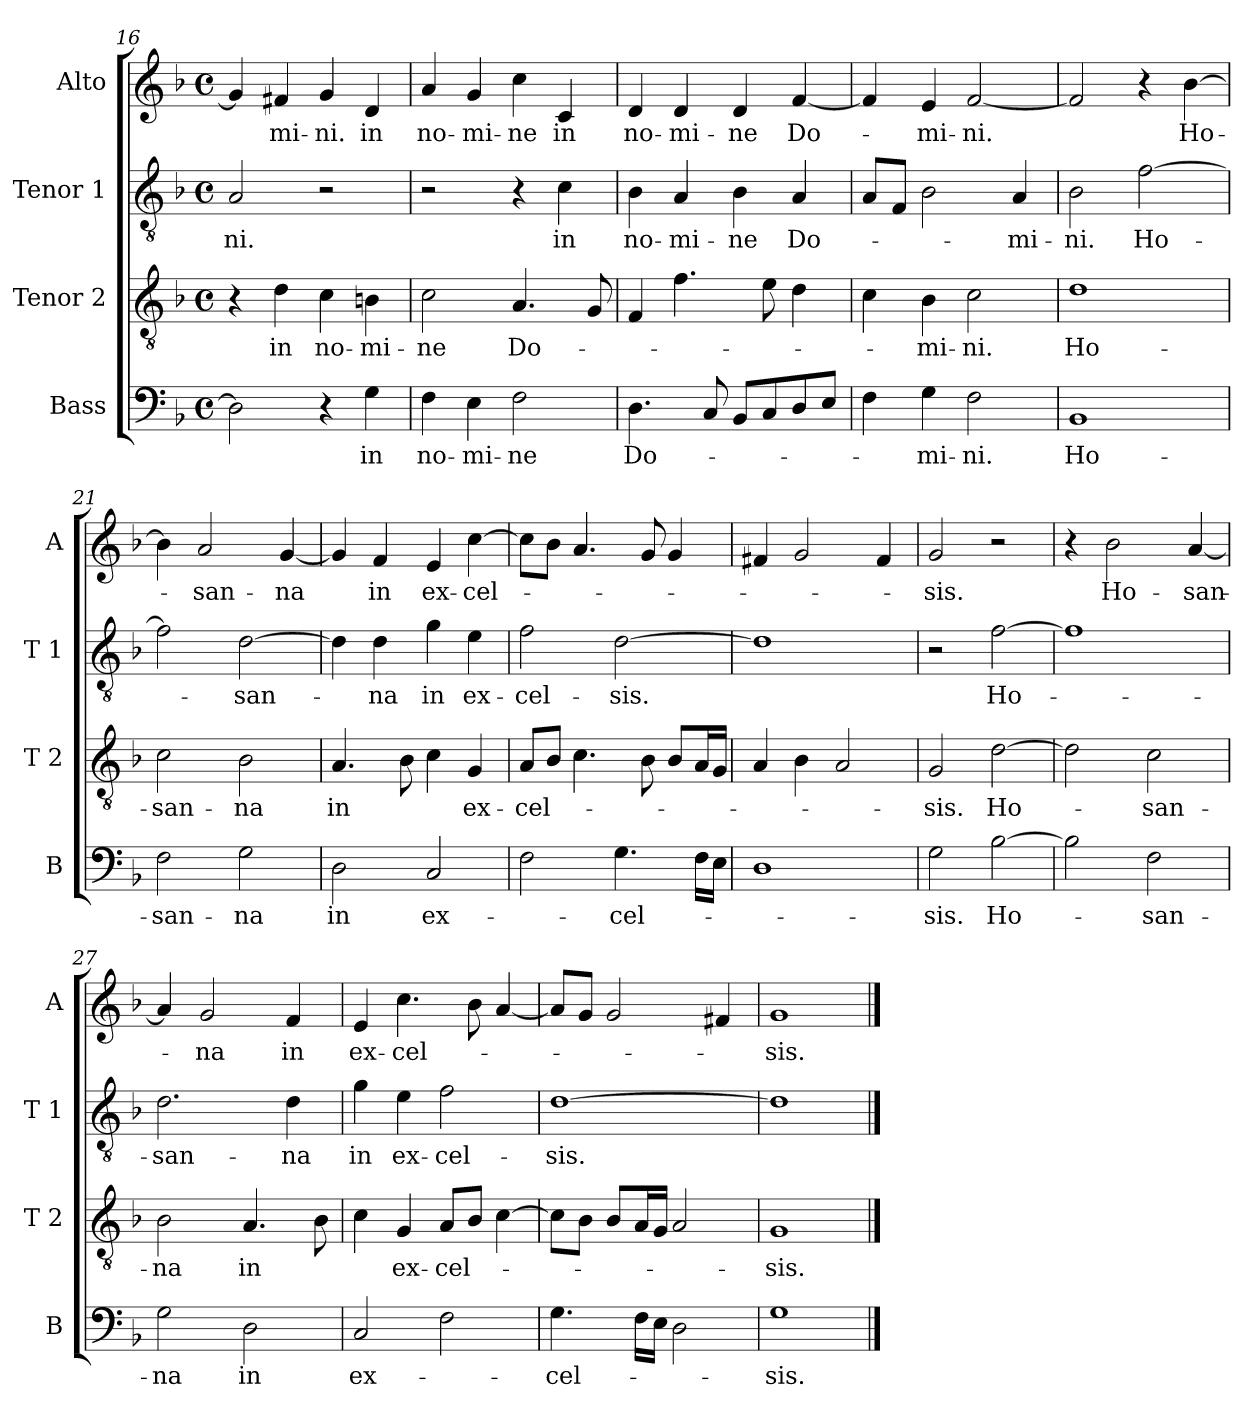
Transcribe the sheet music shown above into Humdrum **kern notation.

**kern	**text	**kern	**text	**kern	**text	**kern	**text
*part4	*part4	*part3	*part3	*part2	*part2	*part1	*part1
*staff4	*staff4	*staff3	*staff3	*staff2	*staff2	*staff1	*staff1
*I"Bass	*	*I"Tenor 2	*	*I"Tenor 1	*	*I"Alto	*
*I'B	*	*I'T 2	*	*I'T 1	*	*I'A	*
*clefF4	*	*clefGv2	*	*clefGv2	*	*clefG2	*
*k[b-]	*	*k[b-]	*	*k[b-]	*	*k[b-]	*
*d:	*	*d:	*	*d:	*	*d:	*
*M4/4	*	*M4/4	*	*M4/4	*	*M4/4	*
*met(c)	*	*met(c)	*	*met(c)	*	*met(c)	*
=16	=16	=16	=16	=16	=16	=16	=16
2D\]	.	4r	.	2A/	-ni.	4g/]	.
.	.	4d\	in	.	.	4f#X/	-mi-
4r	.	4c\	no-	2r	.	4g/	-ni.
4G\	in	4Bn\	-mi-	.	.	4d/	in
=17	=17	=17	=17	=17	=17	=17	=17
4F\	no-	2c\	-ne	2r	.	4a/	no-
4E\	-mi-	.	.	.	.	4g/	-mi-
2F\	-ne	4.A/	Do-	4r	.	4cc\	-ne
.	.	.	.	4c\	in	4c/	in
.	.	8G/	.	.	.	.	.
=18	=18	=18	=18	=18	=18	=18	=18
4.D\	Do-	4F/	.	4B-\	no-	4d/	no-
.	.	4.f\	.	4A/	-mi-	4d/	-mi-
8C/	.	.	.	.	.	.	.
8BB-/L	.	.	.	4B-\	-ne	4d/	-ne
8C/	.	8e\	.	.	.	.	.
8D/	.	4d\	.	4A/	Do-	[4f/	Do-
8E/J	.	.	.	.	.	.	.
=19	=19	=19	=19	=19	=19	=19	=19
4F\	.	4c\	.	8A/L	.	4f/]	.
.	.	.	.	8F/J	.	.	.
4G\	-mi-	4B-\	-mi-	2B-\	.	4e/	-mi-
2F\	-ni.	2c\	-ni.	.	.	[2f/	-ni.
.	.	.	.	4A/	-mi-	.	.
=20	=20	=20	=20	=20	=20	=20	=20
1BB-	Ho-	1d	Ho-	2B-\	-ni.	2f/]	.
.	.	.	.	[2f\	Ho-	4r	.
.	.	.	.	.	.	[4b-\	Ho-
!!LO:PB:g=z
=21	=21	=21	=21	=21	=21	=21	=21
2F\	-san-	2c\	-san-	2f\]	.	4b-\]	.
.	.	.	.	.	.	2a/	-san-
2G\	-na	2B-\	-na	[2d\	-san-	.	.
.	.	.	.	.	.	[4g/	-na
=22	=22	=22	=22	=22	=22	=22	=22
2D\	in	4.A/	in	4d\]	.	4g/]	.
.	.	.	.	4d\	-na	4f/	in
.	.	8B-\	.	.	.	.	.
2C/	ex-	4c\	.	4g\	in	4e/	ex-
.	.	4G/	ex-	4e\	ex-	[4cc\	-cel-
=23	=23	=23	=23	=23	=23	=23	=23
2F\	.	8A/L	-cel-	2f\	-cel-	8cc\L]	.
.	.	8B-/J	.	.	.	8b-\J	.
.	.	4.c\	.	.	.	4.a/	.
4.G\	-cel-	.	.	[2d\	-sis.	.	.
.	.	8B-\	.	.	.	8g/	.
.	.	8B-/L	.	.	.	4g/	.
16F\LL	.	16A/L	.	.	.	.	.
16E\JJ	.	16G/JJ	.	.	.	.	.
=24	=24	=24	=24	=24	=24	=24	=24
1D	.	4A/	.	1d]	.	4f#X/	.
.	.	4B-\	.	.	.	2g/	.
.	.	2A/	.	.	.	.	.
.	.	.	.	.	.	4f#/	.
=25	=25	=25	=25	=25	=25	=25	=25
2G\	-sis.	2G/	-sis.	2r	.	2g/	-sis.
[2B-\	Ho-	[2d\	Ho-	[2f\	Ho-	2r	.
=26	=26	=26	=26	=26	=26	=26	=26
2B-\]	.	2d\]	.	1f]	.	4r	.
.	.	.	.	.	.	2b-\	Ho-
2F\	-san-	2c\	-san-	.	.	.	.
.	.	.	.	.	.	[4a/	-san-
!!LO:LB:g=z
=27	=27	=27	=27	=27	=27	=27	=27
2G\	-na	2B-\	-na	2.d\	-san-	4a/]	.
.	.	.	.	.	.	2g/	-na
2D\	in	4.A/	in	.	.	.	.
.	.	.	.	4d\	-na	4f/	in
.	.	8B-\	.	.	.	.	.
=28	=28	=28	=28	=28	=28	=28	=28
2C/	ex-	4c\	.	4g\	in	4e/	ex-
.	.	4G/	ex-	4e\	ex-	4.cc\	-cel-
2F\	.	8A/L	-cel-	2f\	-cel-	.	.
.	.	8B-/J	.	.	.	8b-\	.
.	.	[4c\	.	.	.	[4a/	.
=29	=29	=29	=29	=29	=29	=29	=29
4.G\	-cel-	8c\L]	.	[1d	-sis.	8a/L]	.
.	.	8B-\J	.	.	.	8g/J	.
.	.	8B-/L	.	.	.	2g/	.
16F\LL	.	16A/L	.	.	.	.	.
16E\JJ	.	16G/JJ	.	.	.	.	.
2D\	.	2A/	.	.	.	.	.
.	.	.	.	.	.	4f#X/	.
=30	=30	=30	=30	=30	=30	=30	=30
1G	-sis.	1G	-sis.	1d]	.	1g	-sis.
==	==	==	==	==	==	==	==
*-	*-	*-	*-	*-	*-	*-	*-
